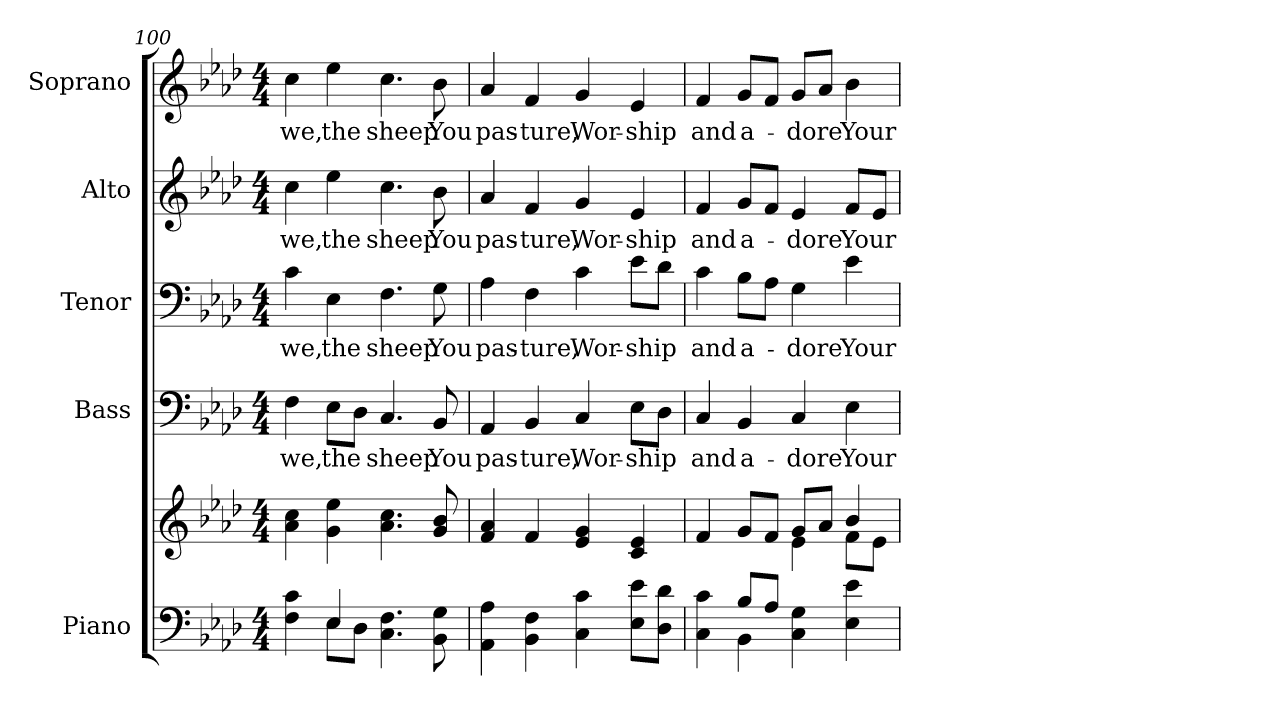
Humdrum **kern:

**kern	**kern	**kern	**text	**kern	**text	**kern	**text	**kern	**text
*part5	*part5	*part4	*part4	*part3	*part3	*part2	*part2	*part1	*part1
*staff6	*staff5	*staff4	*staff4	*staff3	*staff3	*staff2	*staff2	*staff1	*staff1
*I"Piano	*	*I"Bass	*	*I"Tenor	*	*I"Alto	*	*I"Soprano	*
*I'Pno.	*	*I'B.	*	*I'T.	*	*I'A.	*	*I'S.	*
!!LO:PB:g=z
*clefF4	*clefG2	*clefF4	*	*clefF4	*	*clefG2	*	*clefG2	*
*k[b-e-a-d-]	*k[b-e-a-d-]	*k[b-e-a-d-]	*	*k[b-e-a-d-]	*	*k[b-e-a-d-]	*	*k[b-e-a-d-]	*
*A-:	*A-:	*A-:	*	*A-:	*	*A-:	*	*A-:	*
*M4/4	*M4/4	*M4/4	*	*M4/4	*	*M4/4	*	*M4/4	*
=100	=100	=100	=100	=100	=100	=100	=100	=100	=100
*^	*	*	*	*	*	*	*	*	*
!	!	!	!	!LO:LY:b:color=#000000	!	!	!	!	!	!
!	!	!	!	!	!	!LO:LY:b:color=#000000	!	!	!	!
!	!	!	!	!	!	!	!	!LO:LY:b:color=#000000	!	!
!	!	!	!	!	!	!	!	!	!	!LO:LY:b:color=#000000
4Fi\ 4ci	4ryy	4a-i\ 4cci	4Fi\	we,	4ci\	we,	4cci\	we,	4cci\	we,
!	!	!	!	!LO:LY:b:color=#000000	!	!	!	!	!	!
!	!	!	!	!	!	!LO:LY:b:color=#000000	!	!	!	!
!	!	!	!	!	!	!	!	!LO:LY:b:color=#000000	!	!
!	!	!	!	!	!	!	!	!	!	!LO:LY:b:color=#000000
4E-i/	8E-i\L	4gi\ 4ee-i	8E-i\L	the	4E-i\	the	4ee-i\	the	4ee-i\	the
.	8D-i\J	.	8D-i\J	.	.	.	.	.	.	.
!	!	!	!	!LO:LY:b:color=#000000	!	!	!	!	!	!
!	!	!	!	!	!	!LO:LY:b:color=#000000	!	!	!	!
!	!	!	!	!	!	!	!	!LO:LY:b:color=#000000	!	!
!	!	!	!	!	!	!	!	!	!	!LO:LY:b:color=#000000
4.Ci\ 4.Fi	2ryy	4.a-i\ 4.cci	4.Ci/	sheep	4.Fi\	sheep	4.cci\	sheep	4.cci\	sheep
!	!	!	!	!LO:LY:b:color=#000000	!	!	!	!	!	!
!	!	!	!	!	!	!LO:LY:b:color=#000000	!	!	!	!
!	!	!	!	!	!	!	!	!LO:LY:b:color=#000000	!	!
!	!	!	!	!	!	!	!	!	!	!LO:LY:b:color=#000000
8BB-i\ 8Gi	.	8gi/ 8b-i	8BB-i/	You	8Gi\	You	8b-i\	You	8b-i\	You
*v	*v	*	*	*	*	*	*	*	*	*
=101	=101	=101	=101	=101	=101	=101	=101	=101	=101
!	!	!	!LO:LY:b:color=#000000	!	!	!	!	!	!
!	!	!	!	!	!LO:LY:b:color=#000000	!	!	!	!
!	!	!	!	!	!	!	!LO:LY:b:color=#000000	!	!
!	!	!	!	!	!	!	!	!	!LO:LY:b:color=#000000
4AA-i\ 4A-i	4fi/ 4a-i	4AA-i/	pas-	4A-i\	pas-	4a-i/	pas-	4a-i/	pas-
!	!	!	!LO:LY:b:color=#000000	!	!	!	!	!	!
!	!	!	!	!	!LO:LY:b:color=#000000	!	!	!	!
!	!	!	!	!	!	!	!LO:LY:b:color=#000000	!	!
!	!	!	!	!	!	!	!	!	!LO:LY:b:color=#000000
4BB-i\ 4Fi	4fi/	4BB-i/	-ture,	4Fi\	-ture,	4fi/	-ture,	4fi/	-ture,
!	!	!	!LO:LY:b:color=#000000	!	!	!	!	!	!
!	!	!	!	!	!LO:LY:b:color=#000000	!	!	!	!
!	!	!	!	!	!	!	!LO:LY:b:color=#000000	!	!
!	!	!	!	!	!	!	!	!	!LO:LY:b:color=#000000
4Ci\ 4ci	4e-i/ 4gi	4Ci/	Wor-	4ci\	Wor-	4gi/	Wor-	4gi/	Wor-
!	!	!	!LO:LY:b:color=#000000	!	!	!	!	!	!
!	!	!	!	!	!LO:LY:b:color=#000000	!	!	!	!
!	!	!	!	!	!	!	!LO:LY:b:color=#000000	!	!
!	!	!	!	!	!	!	!	!	!LO:LY:b:color=#000000
8E-i\ 8e-iL	4ci/ 4e-i	8E-i\L	-ship	8e-i\L	-ship	4e-i/	-ship	4e-i/	-ship
8D-i\ 8d-iJ	.	8D-i\J	.	8d-i\J	.	.	.	.	.
=102	=102	=102	=102	=102	=102	=102	=102	=102	=102
*^	*^	*	*	*	*	*	*	*	*
!	!	!	!	!	!LO:LY:b:color=#000000	!	!	!	!	!	!
!	!	!	!	!	!	!	!LO:LY:b:color=#000000	!	!	!	!
!	!	!	!	!	!	!	!	!	!LO:LY:b:color=#000000	!	!
!	!	!	!	!	!	!	!	!	!	!	!LO:LY:b:color=#000000
4Ci\ 4ci	4ryy	4fi/	2ryy	4Ci/	and	4ci\	and	4fi/	and	4fi/	and
!	!	!	!	!	!LO:LY:b:color=#000000	!	!	!	!	!	!
!	!	!	!	!	!	!	!LO:LY:b:color=#000000	!	!	!	!
!	!	!	!	!	!	!	!	!	!LO:LY:b:color=#000000	!	!
!	!	!	!	!	!	!	!	!	!	!	!LO:LY:b:color=#000000
8B-i/L	4BB-i\	8gi/L	.	4BB-i/	a-	8B-i\L	a-	8gi/L	a-	8gi/L	a-
8A-i/J	.	8fi/J	.	.	.	8A-i\J	.	8fi/J	.	8fi/J	.
!	!	!	!	!	!LO:LY:b:color=#000000	!	!	!	!	!	!
!	!	!	!	!	!	!	!LO:LY:b:color=#000000	!	!	!	!
!	!	!	!	!	!	!	!	!	!LO:LY:b:color=#000000	!	!
!	!	!	!	!	!	!	!	!	!	!	!LO:LY:b:color=#000000
4Ci\ 4Gi	2ryy	8gi/L	4e-i\	4Ci/	-dore	4Gi\	-dore	4e-i/	-dore	8gi/L	-dore
.	.	8a-i/J	.	.	.	.	.	.	.	8a-i/J	.
!	!	!	!	!	!LO:LY:b:color=#000000	!	!	!	!	!	!
!	!	!	!	!	!	!	!LO:LY:b:color=#000000	!	!	!	!
!	!	!	!	!	!	!	!	!	!LO:LY:b:color=#000000	!	!
!	!	!	!	!	!	!	!	!	!	!	!LO:LY:b:color=#000000
4E-i\ 4e-i	.	4b-i/	8fi\L	4E-i\	Your	4e-i\	Your	8fi/L	Your	4b-i\	Your
.	.	.	8e-i\J	.	.	.	.	8e-i/J	.	.	.
*v	*v	*	*	*	*	*	*	*	*	*	*
*	*v	*v	*	*	*	*	*	*	*	*
=	=	=	=	=	=	=	=	=	=
*-	*-	*-	*-	*-	*-	*-	*-	*-	*-
